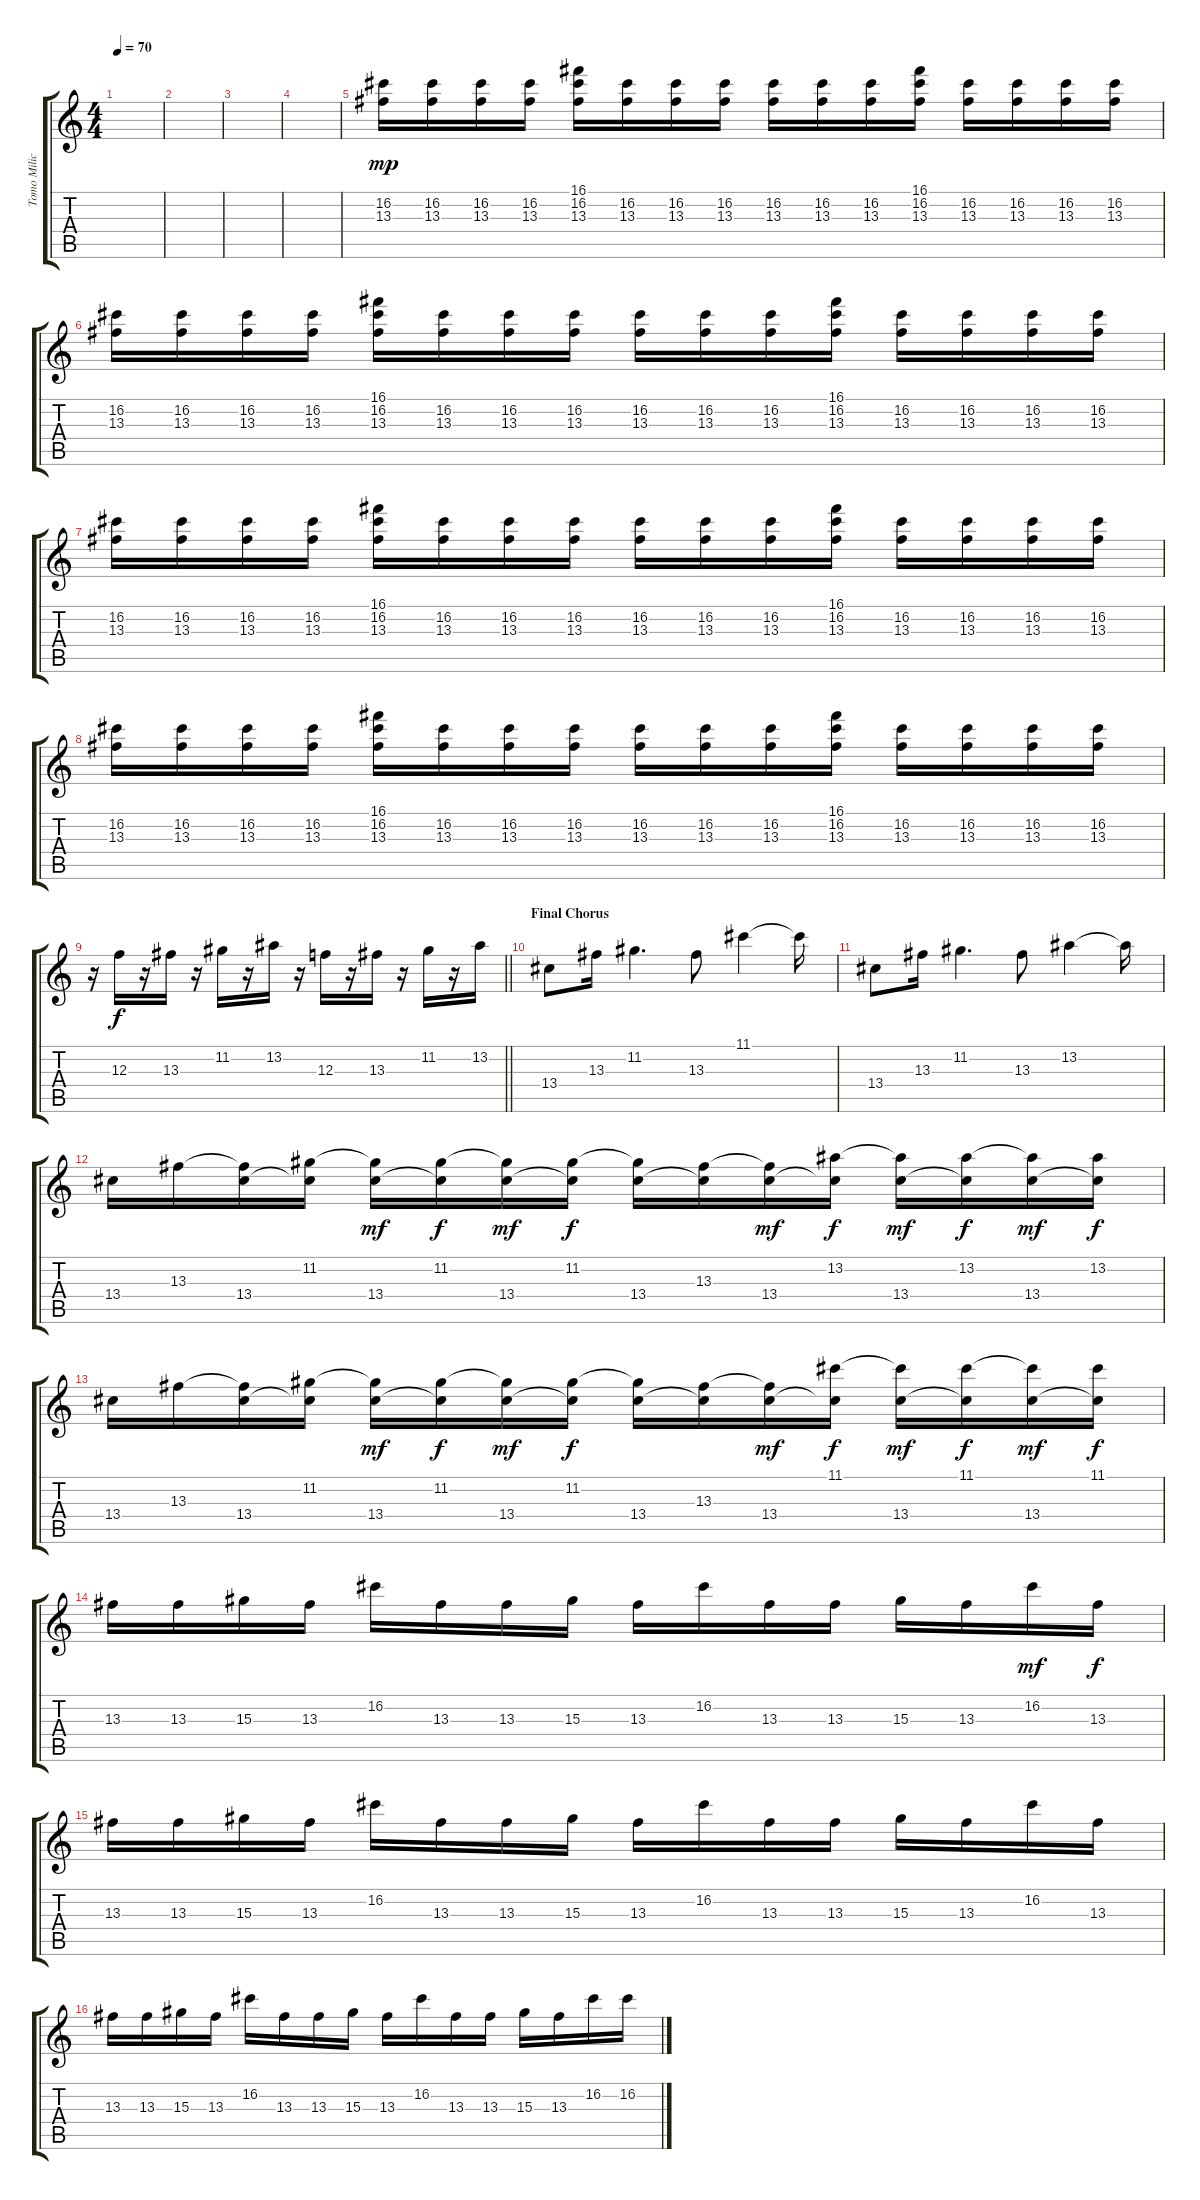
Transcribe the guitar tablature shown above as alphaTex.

\track ("Tomo Milicevic - Guitar" "Tomo Milic") {instrument overdrivenguitar}
\staff {score tabs}
\tuning (D4 A3 F3 C3 G2 C2) {hide}
\ts (4 4)
\tempo 70
\clef g2
\ks c
|
|
|
|
(16.2 13.3).16{dy mp} (16.2 13.3).16 (16.2 13.3).16 (16.2 13.3).16 (16.1 16.2 13.3).16 (16.2 13.3).16 (16.2 13.3).16 (16.2 13.3).16 (16.2 13.3).16 (16.2 13.3).16 (16.2 13.3).16 (16.1 16.2 13.3).16 (16.2 13.3).16 (16.2 13.3).16 (16.2 13.3).16 (16.2 13.3).16 |
(16.2 13.3).16 (16.2 13.3).16 (16.2 13.3).16 (16.2 13.3).16 (16.1 16.2 13.3).16 (16.2 13.3).16 (16.2 13.3).16 (16.2 13.3).16 (16.2 13.3).16 (16.2 13.3).16 (16.2 13.3).16 (16.1 16.2 13.3).16 (16.2 13.3).16 (16.2 13.3).16 (16.2 13.3).16 (16.2 13.3).16 |
(16.2 13.3).16 (16.2 13.3).16 (16.2 13.3).16 (16.2 13.3).16 (16.1 16.2 13.3).16 (16.2 13.3).16 (16.2 13.3).16 (16.2 13.3).16 (16.2 13.3).16 (16.2 13.3).16 (16.2 13.3).16 (16.1 16.2 13.3).16 (16.2 13.3).16 (16.2 13.3).16 (16.2 13.3).16 (16.2 13.3).16 |
(16.2 13.3).16 (16.2 13.3).16 (16.2 13.3).16 (16.2 13.3).16 (16.1 16.2 13.3).16 (16.2 13.3).16 (16.2 13.3).16 (16.2 13.3).16 (16.2 13.3).16 (16.2 13.3).16 (16.2 13.3).16 (16.1 16.2 13.3).16 (16.2 13.3).16 (16.2 13.3).16 (16.2 13.3).16 (16.2 13.3).16 |
\barLineRight lightlight
r.16 12.3.16{dy f} r.16 13.3.16 r.16 11.2.16 r.16 13.2.16 r.16 12.3.16 r.16 13.3.16 r.16 11.2.16 r.16 13.2.16 |
\section ("" "Final Chorus")
13.4.8 13.3.16 11.2.4{d} 13.3.8 11.1.4 11.1{t}.16 |
13.4.8 13.3.16 11.2.4{d} 13.3.8 13.2.4 13.2{t}.16 |
13.4.16 13.3.16 (13.3{t} 13.4).16 (11.2 13.4{t}).16 (11.2{t} 13.4).16{dy mf} (11.2 13.4{t}).16{dy f} (11.2{t} 13.4).16{dy mf} (11.2 13.4{t}).16{dy f} (11.2{t} 13.4).16 (13.3 13.4{t}).16 (13.3{t} 13.4).16{dy mf} (13.2 13.4{t}).16{dy f} (13.2{t} 13.4).16{dy mf} (13.2 13.4{t}).16{dy f} (13.2{t} 13.4).16{dy mf} (13.2 13.4{t}).16{dy f} |
13.4.16 13.3.16 (13.3{t} 13.4).16 (11.2 13.4{t}).16 (11.2{t} 13.4).16{dy mf} (11.2 13.4{t}).16{dy f} (11.2{t} 13.4).16{dy mf} (11.2 13.4{t}).16{dy f} (11.2{t} 13.4).16 (13.3 13.4{t}).16 (13.3{t} 13.4).16{dy mf} (11.1 13.4{t}).16{dy f} (11.1{t} 13.4).16{dy mf} (11.1 13.4{t}).16{dy f} (11.1{t} 13.4).16{dy mf} (11.1 13.4{t}).16{dy f} |
13.3.16 13.3.16 15.3.16 13.3.16 16.2.16 13.3.16 13.3.16 15.3.16 13.3.16 16.2.16 13.3.16 13.3.16 15.3.16 13.3.16 16.2.16{dy mf} 13.3.16{dy f} |
13.3.16 13.3.16 15.3.16 13.3.16 16.2.16 13.3.16 13.3.16 15.3.16 13.3.16 16.2.16 13.3.16 13.3.16 15.3.16 13.3.16 16.2.16 13.3.16 |
13.3.16 13.3.16 15.3.16 13.3.16 16.2.16 13.3.16 13.3.16 15.3.16 13.3.16 16.2.16 13.3.16 13.3.16 15.3.16 13.3.16 16.2.16 16.2.16
